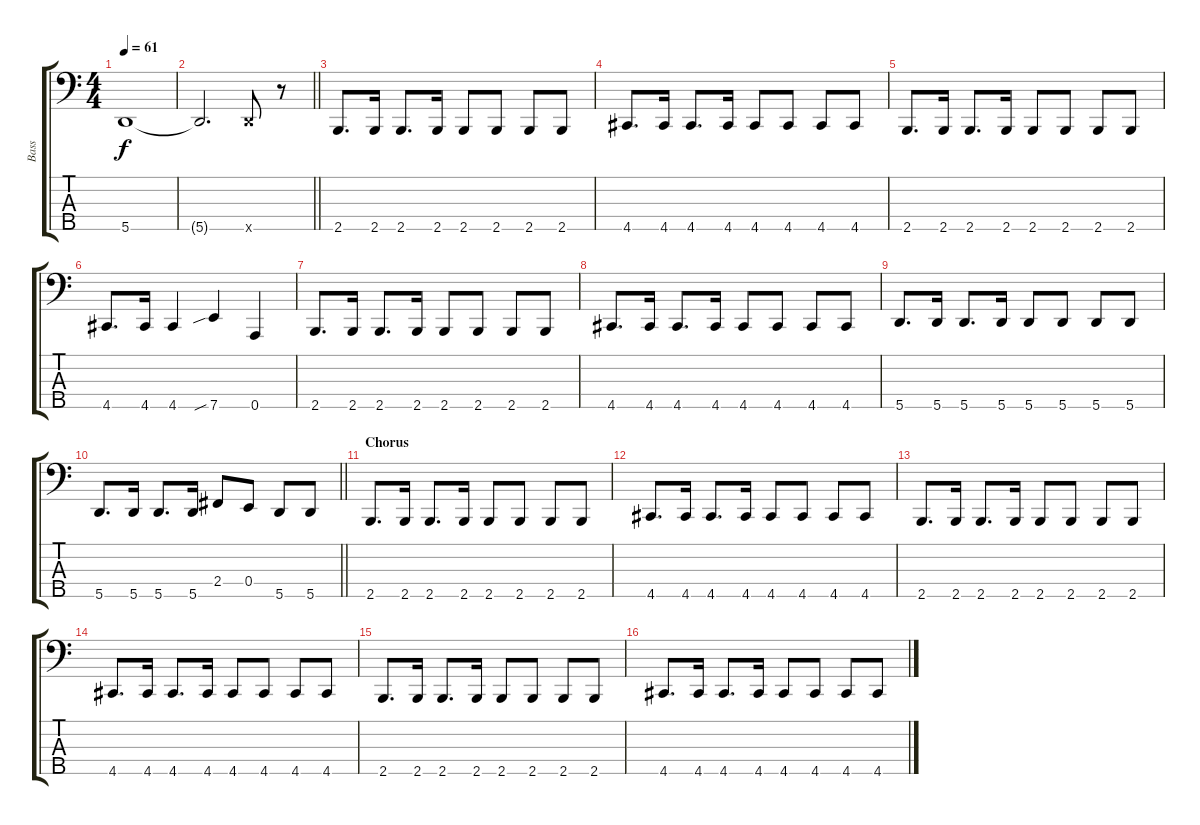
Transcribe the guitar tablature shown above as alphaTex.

\track ("Bass" "Bass") {instrument overdrivenguitar}
\staff {score tabs}
\tuning (G2 D2 A1 E1 A0) {hide}
\ts (4 4)
\tempo 61
\clef f4
\ks c
5.5.1{dy f} |
\barLineRight lightlight
5.5{t}.2{d} 5.5{x}.8 r.8 |
\section ("" "")
2.5.8{d} 2.5.16 2.5.8{d} 2.5.16 2.5.8 2.5.8 2.5.8 2.5.8 |
4.5.8{d} 4.5.16 4.5.8{d} 4.5.16 4.5.8 4.5.8 4.5.8 4.5.8 |
2.5.8{d} 2.5.16 2.5.8{d} 2.5.16 2.5.8 2.5.8 2.5.8 2.5.8 |
4.5.8{d} 4.5.16 4.5.4 7.5{sib}.4 0.5.4 |
2.5.8{d} 2.5.16 2.5.8{d} 2.5.16 2.5.8 2.5.8 2.5.8 2.5.8 |
4.5.8{d} 4.5.16 4.5.8{d} 4.5.16 4.5.8 4.5.8 4.5.8 4.5.8 |
5.5.8{d} 5.5.16 5.5.8{d} 5.5.16 5.5.8 5.5.8 5.5.8 5.5.8 |
\barLineRight lightlight
5.5.8{d} 5.5.16 5.5.8{d} 5.5.16 2.4.8 0.4.8 5.5.8 5.5.8 |
\section ("" "Chorus")
2.5.8{d} 2.5.16 2.5.8{d} 2.5.16 2.5.8 2.5.8 2.5.8 2.5.8 |
4.5.8{d} 4.5.16 4.5.8{d} 4.5.16 4.5.8 4.5.8 4.5.8 4.5.8 |
2.5.8{d} 2.5.16 2.5.8{d} 2.5.16 2.5.8 2.5.8 2.5.8 2.5.8 |
4.5.8{d} 4.5.16 4.5.8{d} 4.5.16 4.5.8 4.5.8 4.5.8 4.5.8 |
2.5.8{d} 2.5.16 2.5.8{d} 2.5.16 2.5.8 2.5.8 2.5.8 2.5.8 |
4.5.8{d} 4.5.16 4.5.8{d} 4.5.16 4.5.8 4.5.8 4.5.8 4.5.8
